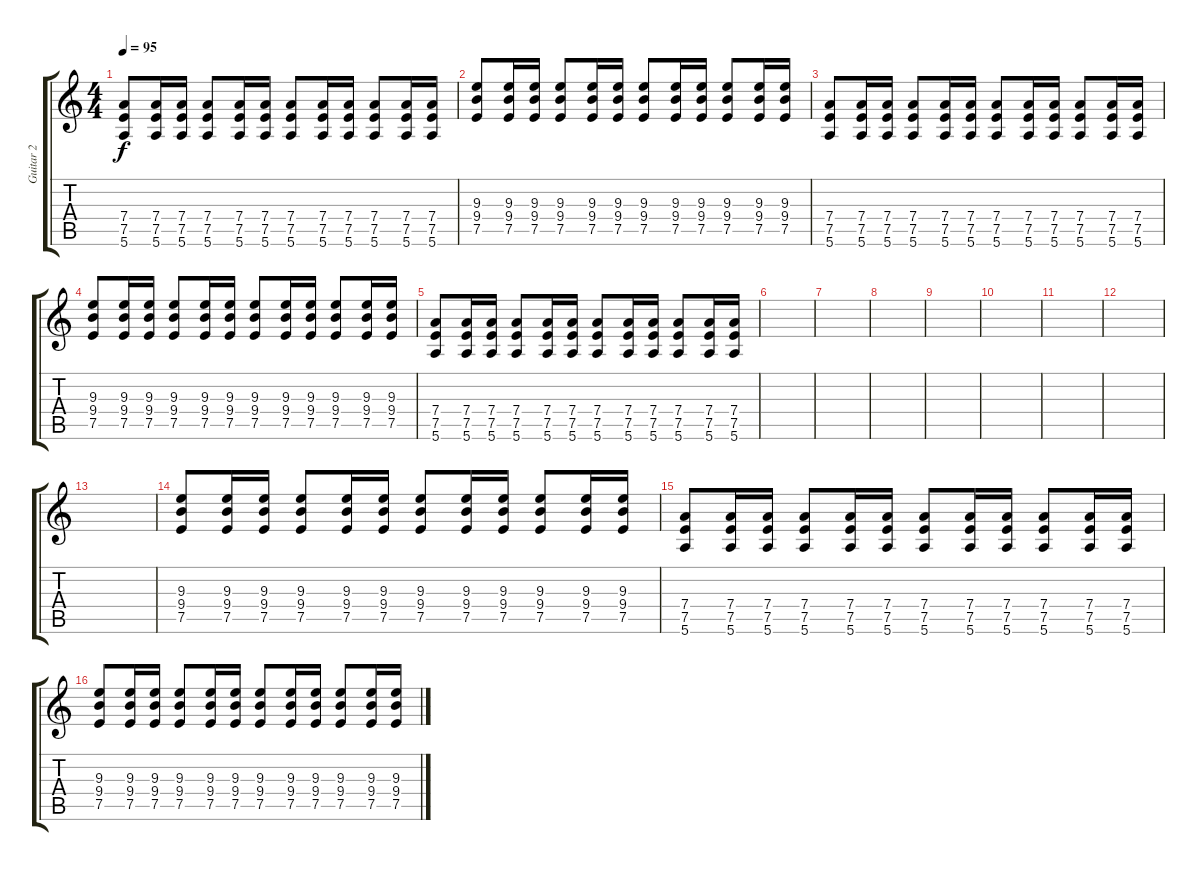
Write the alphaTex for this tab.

\track ("Guitar 2" "Guitar 2") {instrument overdrivenguitar}
\staff {score tabs}
\tuning (E4 B3 G3 D3 A2 E2) {hide}
\ts (4 4)
\tempo 95
\clef g2
\ks c
(7.4 7.5 5.6).8{dy f} (7.4 7.5 5.6).16 (7.4 7.5 5.6).16 (7.4 7.5 5.6).8 (7.4 7.5 5.6).16 (7.4 7.5 5.6).16 (7.4 7.5 5.6).8 (7.4 7.5 5.6).16 (7.4 7.5 5.6).16 (7.4 7.5 5.6).8 (7.4 7.5 5.6).16 (7.4 7.5 5.6).16 |
(9.3 9.4 7.5).8{instrument distortionguitar} (9.3 9.4 7.5).16 (9.3 9.4 7.5).16 (9.3 9.4 7.5).8 (9.3 9.4 7.5).16 (9.3 9.4 7.5).16 (9.3 9.4 7.5).8 (9.3 9.4 7.5).16 (9.3 9.4 7.5).16 (9.3 9.4 7.5).8 (9.3 9.4 7.5).16 (9.3 9.4 7.5).16 |
(7.4 7.5 5.6).8 (7.4 7.5 5.6).16 (7.4 7.5 5.6).16 (7.4 7.5 5.6).8 (7.4 7.5 5.6).16 (7.4 7.5 5.6).16 (7.4 7.5 5.6).8 (7.4 7.5 5.6).16 (7.4 7.5 5.6).16 (7.4 7.5 5.6).8 (7.4 7.5 5.6).16 (7.4 7.5 5.6).16 |
(9.3 9.4 7.5).8{instrument distortionguitar} (9.3 9.4 7.5).16 (9.3 9.4 7.5).16 (9.3 9.4 7.5).8 (9.3 9.4 7.5).16 (9.3 9.4 7.5).16 (9.3 9.4 7.5).8 (9.3 9.4 7.5).16 (9.3 9.4 7.5).16 (9.3 9.4 7.5).8 (9.3 9.4 7.5).16 (9.3 9.4 7.5).16 |
(7.4 7.5 5.6).8 (7.4 7.5 5.6).16 (7.4 7.5 5.6).16 (7.4 7.5 5.6).8 (7.4 7.5 5.6).16 (7.4 7.5 5.6).16 (7.4 7.5 5.6).8 (7.4 7.5 5.6).16 (7.4 7.5 5.6).16 (7.4 7.5 5.6).8 (7.4 7.5 5.6).16 (7.4 7.5 5.6).16 |
|
|
|
|
|
|
|
|
(9.3 9.4 7.5).8{instrument distortionguitar} (9.3 9.4 7.5).16 (9.3 9.4 7.5).16 (9.3 9.4 7.5).8 (9.3 9.4 7.5).16 (9.3 9.4 7.5).16 (9.3 9.4 7.5).8 (9.3 9.4 7.5).16 (9.3 9.4 7.5).16 (9.3 9.4 7.5).8 (9.3 9.4 7.5).16 (9.3 9.4 7.5).16 |
(7.4 7.5 5.6).8 (7.4 7.5 5.6).16 (7.4 7.5 5.6).16 (7.4 7.5 5.6).8 (7.4 7.5 5.6).16 (7.4 7.5 5.6).16 (7.4 7.5 5.6).8 (7.4 7.5 5.6).16 (7.4 7.5 5.6).16 (7.4 7.5 5.6).8 (7.4 7.5 5.6).16 (7.4 7.5 5.6).16 |
(9.3 9.4 7.5).8{instrument distortionguitar} (9.3 9.4 7.5).16 (9.3 9.4 7.5).16 (9.3 9.4 7.5).8 (9.3 9.4 7.5).16 (9.3 9.4 7.5).16 (9.3 9.4 7.5).8 (9.3 9.4 7.5).16 (9.3 9.4 7.5).16 (9.3 9.4 7.5).8 (9.3 9.4 7.5).16 (9.3 9.4 7.5).16
